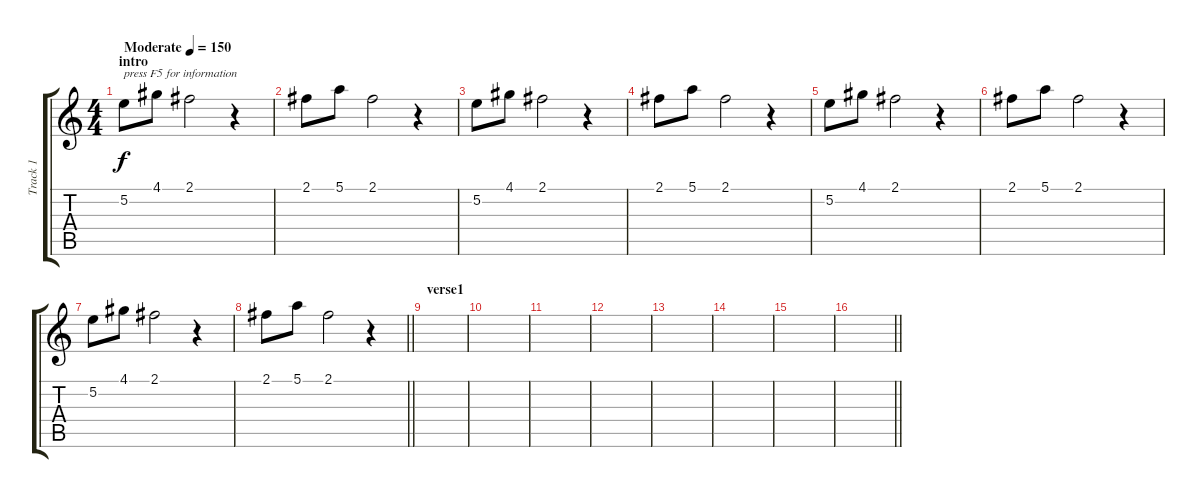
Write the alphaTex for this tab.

\track ("Track 1" "Track 1") {instrument overdrivenguitar}
\staff {score tabs}
\tuning (E4 B3 G3 D3 A2 E2) {hide}
\ts (4 4)
\section ("" "intro")
\tempo (150 "Moderate")
\clef g2
\ks c
5.2.8{txt "press F5 for information" dy f instrument overdrivenguitar} 4.1.8 2.1.2 r.4 |
2.1.8 5.1.8 2.1.2 r.4 |
5.2.8 4.1.8 2.1.2 r.4 |
2.1.8 5.1.8 2.1.2 r.4 |
5.2.8 4.1.8 2.1.2 r.4 |
2.1.8 5.1.8 2.1.2 r.4 |
5.2.8 4.1.8 2.1.2 r.4 |
\barLineRight lightlight
2.1.8 5.1.8 2.1.2 r.4 |
\section ("" "verse1")
|
|
|
|
|
|
|
\barLineRight lightlight
